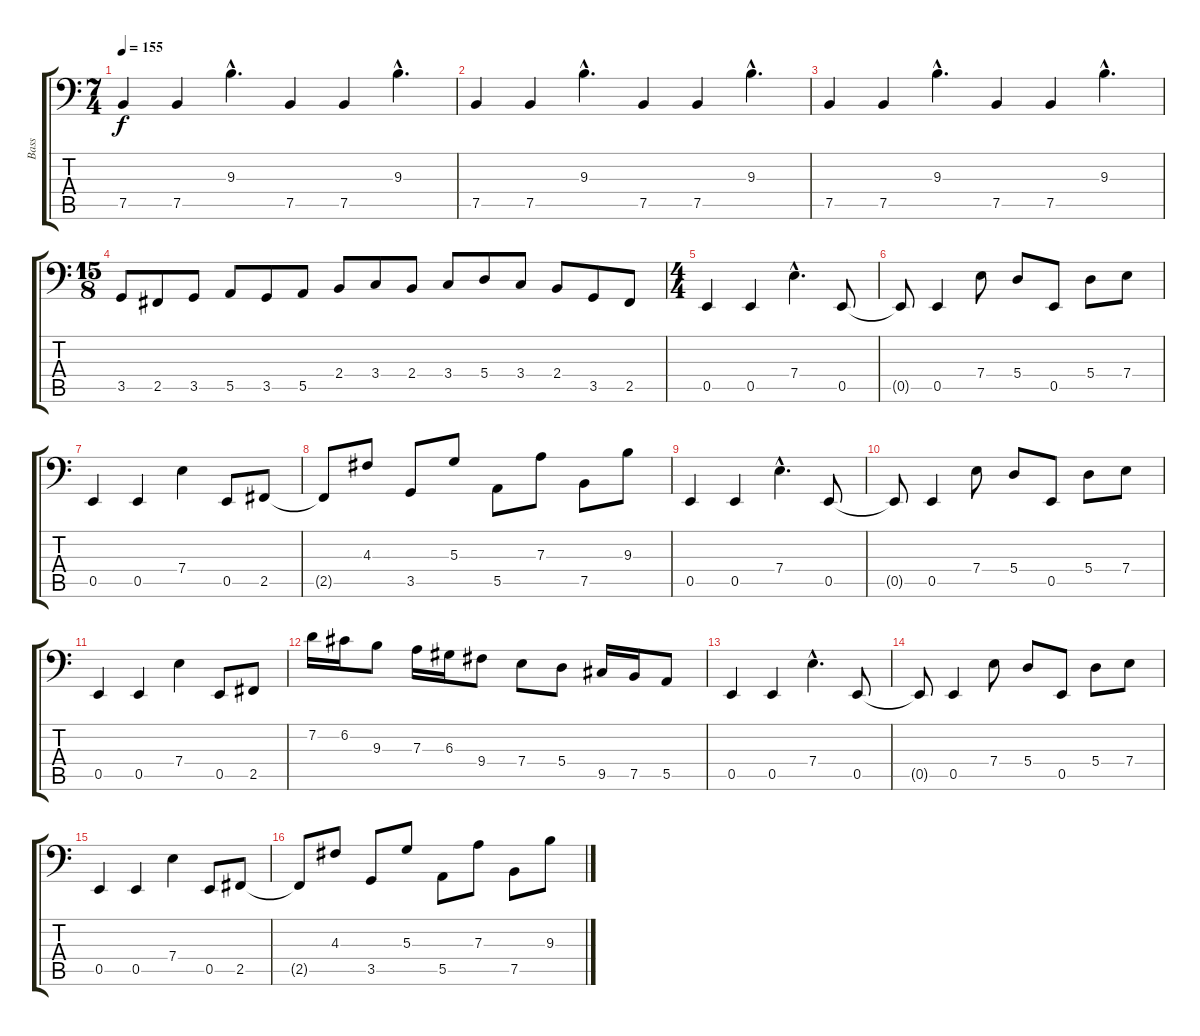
\track ("Bass" "Bass") {instrument electricbassfinger}
\staff {score tabs}
\tuning (C3 G2 D2 A1 E1 B0) {hide}
\ts (7 4)
\tempo 155
\clef f4
\ks c
7.5.4{dy f} 7.5.4 9.3{hac}.4{d} 7.5.4 7.5.4 9.3{hac}.4{d} |
7.5.4 7.5.4 9.3{hac}.4{d} 7.5.4 7.5.4 9.3{hac}.4{d} |
7.5.4 7.5.4 9.3{hac}.4{d} 7.5.4 7.5.4 9.3{hac}.4{d} |
\ts (15 8)
3.5.8 2.5.8 3.5.8 5.5.8 3.5.8 5.5.8 2.4.8 3.4.8 2.4.8 3.4.8 5.4.8 3.4.8 2.4.8 3.5.8 2.5.8 |
\ts (4 4)
0.5.4 0.5.4 7.4{hac}.4{d} 0.5.8 |
0.5{t}.8 0.5.4 7.4.8 5.4.8 0.5.8 5.4.8 7.4.8 |
0.5.4 0.5.4 7.4.4 0.5.8 2.5.8 |
2.5{t}.8 4.3.8 3.5.8 5.3.8 5.5.8 7.3.8 7.5.8 9.3.8 |
0.5.4 0.5.4 7.4{hac}.4{d} 0.5.8 |
0.5{t}.8 0.5.4 7.4.8 5.4.8 0.5.8 5.4.8 7.4.8 |
0.5.4 0.5.4 7.4.4 0.5.8 2.5.8 |
7.2.16 6.2.16 9.3.8 7.3.16 6.3.16 9.4.8 7.4.8 5.4.8 9.5.16 7.5.16 5.5.8 |
0.5.4 0.5.4 7.4{hac}.4{d} 0.5.8 |
0.5{t}.8 0.5.4 7.4.8 5.4.8 0.5.8 5.4.8 7.4.8 |
0.5.4 0.5.4 7.4.4 0.5.8 2.5.8 |
2.5{t}.8 4.3.8 3.5.8 5.3.8 5.5.8 7.3.8 7.5.8 9.3.8
